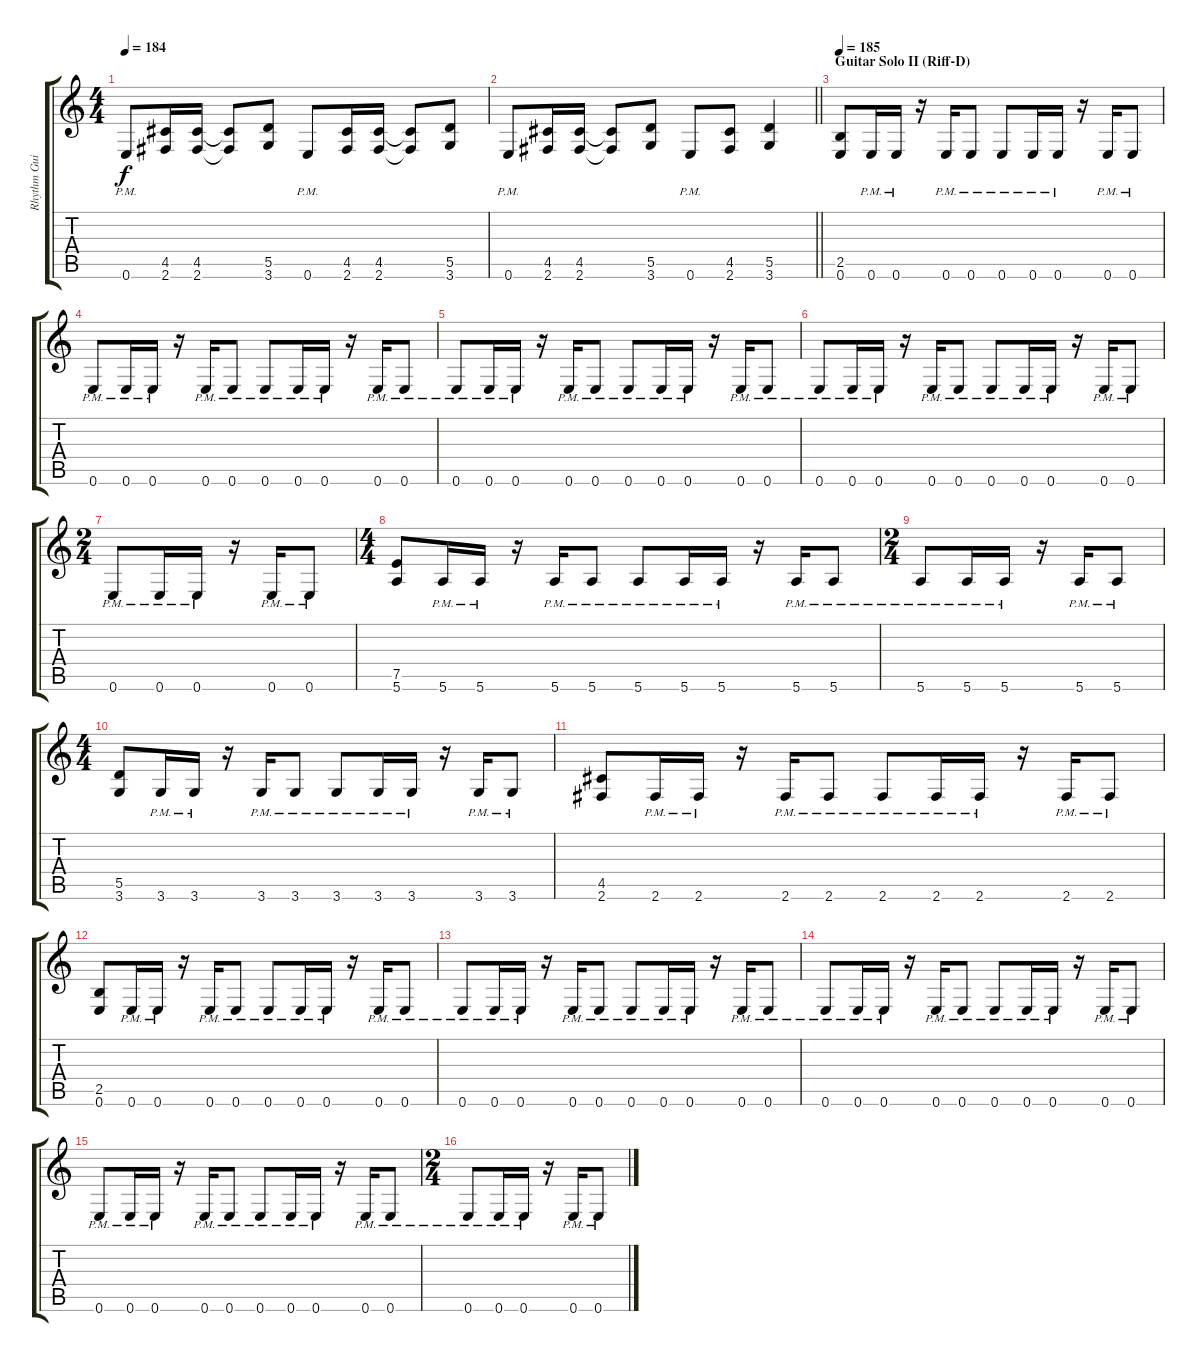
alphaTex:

\track ("Rhythm Guitar I" "Rhythm Gui") {instrument distortionguitar}
\staff {score tabs}
\tuning (E4 B3 G3 D3 A2 E2) {hide}
\ts (4 4)
\tempo 184
\clef g2
\ks c
0.6{pm}.8{dy f} (4.5 2.6).16 (4.5 2.6).16 (4.5{t} 2.6{t}).8 (5.5 3.6).8 0.6{pm}.8 (4.5 2.6).16 (4.5 2.6).16 (4.5{t} 2.6{t}).8 (5.5 3.6).8 |
\barLineRight lightlight
0.6{pm}.8 (4.5 2.6).16 (4.5 2.6).16 (4.5{t} 2.6{t}).8 (5.5 3.6).8 0.6{pm}.8 (4.5 2.6).8 (5.5 3.6).4 |
\section ("" "Guitar Solo II (Riff-D)")
\tempo 185
(2.5 0.6).8 0.6{pm}.16 0.6{pm}.16 r.16 0.6{pm}.16 0.6{pm}.8 0.6{pm}.8 0.6{pm}.16 0.6{pm}.16 r.16 0.6{pm}.16 0.6{pm}.8 |
0.6{pm}.8 0.6{pm}.16 0.6{pm}.16 r.16 0.6{pm}.16 0.6{pm}.8 0.6{pm}.8 0.6{pm}.16 0.6{pm}.16 r.16 0.6{pm}.16 0.6{pm}.8 |
0.6{pm}.8 0.6{pm}.16 0.6{pm}.16 r.16 0.6{pm}.16 0.6{pm}.8 0.6{pm}.8 0.6{pm}.16 0.6{pm}.16 r.16 0.6{pm}.16 0.6{pm}.8 |
0.6{pm}.8 0.6{pm}.16 0.6{pm}.16 r.16 0.6{pm}.16 0.6{pm}.8 0.6{pm}.8 0.6{pm}.16 0.6{pm}.16 r.16 0.6{pm}.16 0.6{pm}.8 |
\ts (2 4)
0.6{pm}.8 0.6{pm}.16 0.6{pm}.16 r.16 0.6{pm}.16 0.6{pm}.8 |
\ts (4 4)
(7.5 5.6).8 5.6{pm}.16 5.6{pm}.16 r.16 5.6{pm}.16 5.6{pm}.8 5.6{pm}.8 5.6{pm}.16 5.6{pm}.16 r.16 5.6{pm}.16 5.6{pm}.8 |
\ts (2 4)
5.6{pm}.8 5.6{pm}.16 5.6{pm}.16 r.16 5.6{pm}.16 5.6{pm}.8 |
\ts (4 4)
(5.5 3.6).8 3.6{pm}.16 3.6{pm}.16 r.16 3.6{pm}.16 3.6{pm}.8 3.6{pm}.8 3.6{pm}.16 3.6{pm}.16 r.16 3.6{pm}.16 3.6{pm}.8 |
(4.5 2.6).8 2.6{pm}.16 2.6{pm}.16 r.16 2.6{pm}.16 2.6{pm}.8 2.6{pm}.8 2.6{pm}.16 2.6{pm}.16 r.16 2.6{pm}.16 2.6{pm}.8 |
(2.5 0.6).8 0.6{pm}.16 0.6{pm}.16 r.16 0.6{pm}.16 0.6{pm}.8 0.6{pm}.8 0.6{pm}.16 0.6{pm}.16 r.16 0.6{pm}.16 0.6{pm}.8 |
0.6{pm}.8 0.6{pm}.16 0.6{pm}.16 r.16 0.6{pm}.16 0.6{pm}.8 0.6{pm}.8 0.6{pm}.16 0.6{pm}.16 r.16 0.6{pm}.16 0.6{pm}.8 |
0.6{pm}.8 0.6{pm}.16 0.6{pm}.16 r.16 0.6{pm}.16 0.6{pm}.8 0.6{pm}.8 0.6{pm}.16 0.6{pm}.16 r.16 0.6{pm}.16 0.6{pm}.8 |
0.6{pm}.8 0.6{pm}.16 0.6{pm}.16 r.16 0.6{pm}.16 0.6{pm}.8 0.6{pm}.8 0.6{pm}.16 0.6{pm}.16 r.16 0.6{pm}.16 0.6{pm}.8 |
\ts (2 4)
0.6{pm}.8 0.6{pm}.16 0.6{pm}.16 r.16 0.6{pm}.16 0.6{pm}.8
